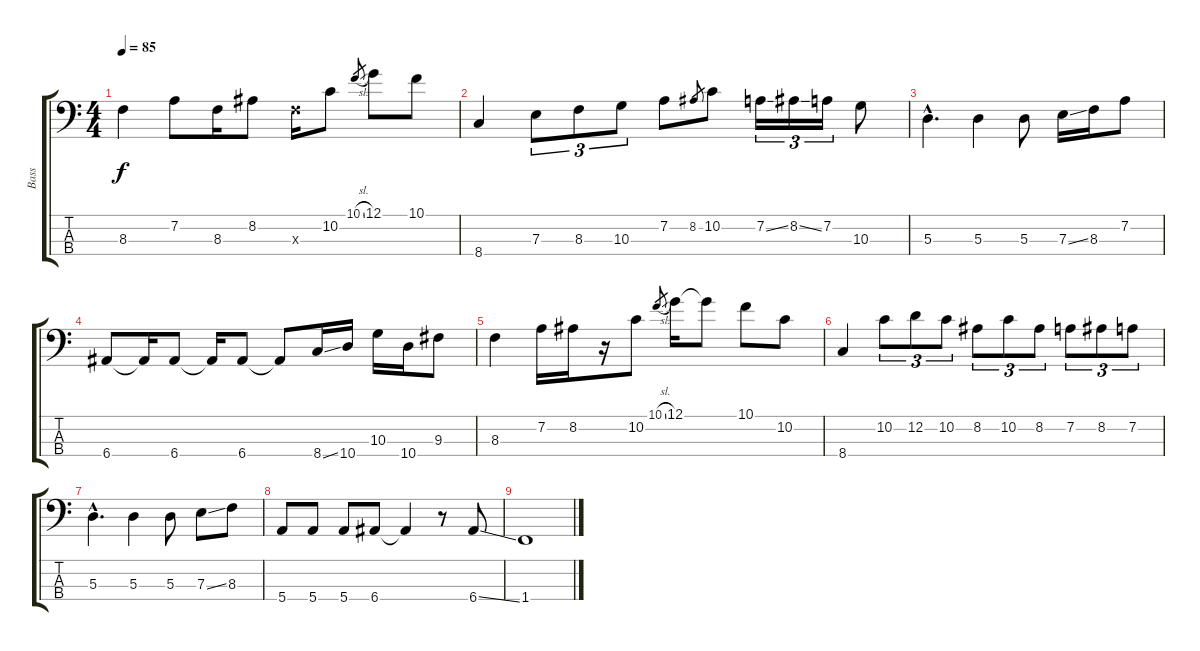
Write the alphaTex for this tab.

\track ("Bass" "Bass") {instrument electricbassfinger}
\staff {score tabs}
\tuning (G2 D2 A1 E1) {hide}
\ts (4 4)
\tempo 85
\clef f4
\ks c
8.3.4{dy f} 7.2.8 8.3.16 8.2.8 8.3{x}.16 10.2.8 10.1{sl}.8{gr} 12.1.8 10.1.8 |
8.4.4 7.3.8{tu (3 2)} 8.3.8{tu (3 2)} 10.3.8{tu (3 2)} 7.2.8 8.2.8{gr} 10.2.8 7.2{ss}.16{tu (3 2)} 8.2{ss}.16{tu (3 2)} 7.2.16{tu (3 2)} 10.3.8 |
5.3{hac}.4{d} 5.3.4 5.3.8 7.3{ss}.16 8.3.16 7.2.8 |
6.4.8 6.4{t}.16 6.4.8 6.4{t}.16 6.4.8 6.4{t}.8 8.4{ss}.16 10.4.16 10.3.16 10.4.16 9.3.8 |
8.3.4 7.2.16 8.2.16 r.16 10.2.8 10.1{sl}.8{gr} 12.1.16 12.1{t}.8 10.1.8 10.2.8 |
8.4.4 10.2.8{tu (3 2)} 12.2.8{tu (3 2)} 10.2.8{tu (3 2)} 8.2.8{tu (3 2)} 10.2.8{tu (3 2)} 8.2.8{tu (3 2)} 7.2.8{tu (3 2)} 8.2.8{tu (3 2)} 7.2.8{tu (3 2)} |
5.3{hac}.4{d} 5.3.4 5.3.8 7.3{ss}.8 8.3.8 |
5.4.8 5.4.8 5.4.8 6.4.8 6.4{t}.4 r.8 6.4{ss}.8 |
1.4.1
